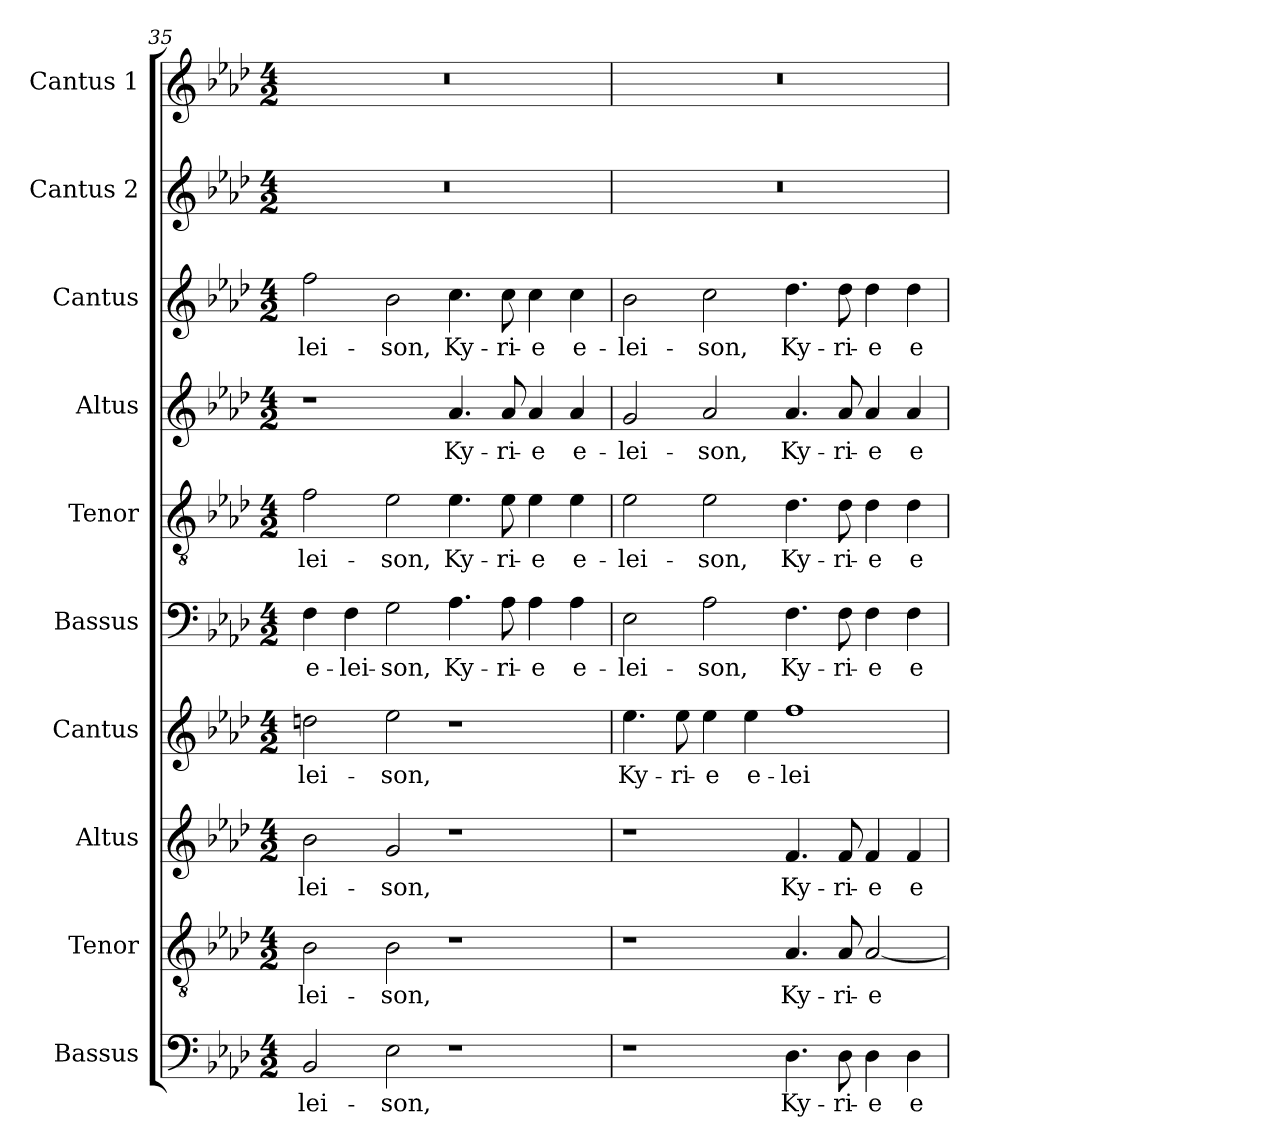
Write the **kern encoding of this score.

**kern	**text	**kern	**text	**kern	**text	**kern	**text	**kern	**text	**kern	**text	**kern	**text	**kern	**text	**kern	**kern
*part10	*part10	*part9	*part9	*part8	*part8	*part7	*part7	*part6	*part6	*part5	*part5	*part4	*part4	*part3	*part3	*part2	*part1
*staff10	*staff10	*staff9	*staff9	*staff8	*staff8	*staff7	*staff7	*staff6	*staff6	*staff5	*staff5	*staff4	*staff4	*staff3	*staff3	*staff2	*staff1
*I"Bassus	*	*I"Tenor	*	*I"Altus	*	*I"Cantus	*	*I"Bassus	*	*I"Tenor	*	*I"Altus	*	*I"Cantus	*	*I"Cantus 2	*I"Cantus 1
*	*	*	*	*	*	*	*	*	*	*	*	*	*	*	*	*I'Cant.	*I'Cant.
*clefF4	*	*clefGv2	*	*clefG2	*	*clefG2	*	*clefF4	*	*clefGv2	*	*clefG2	*	*clefG2	*	*clefG2	*clefG2
*	*	*ITrd7c12	*	*ITrd7c12	*	*	*	*	*	*ITrd7c12	*	*ITrd7c12	*	*	*	*	*
*k[b-e-a-d-]	*	*k[b-e-a-d-]	*	*k[b-e-a-d-]	*	*k[b-e-a-d-]	*	*k[b-e-a-d-]	*	*k[b-e-a-d-]	*	*k[b-e-a-d-]	*	*k[b-e-a-d-]	*	*k[b-e-a-d-]	*k[b-e-a-d-]
*A-:	*	*A-:	*	*A-:	*	*A-:	*	*A-:	*	*A-:	*	*A-:	*	*A-:	*	*A-:	*A-:
*M4/2	*	*M4/2	*	*M4/2	*	*M4/2	*	*M4/2	*	*M4/2	*	*M4/2	*	*M4/2	*	*M4/2	*M4/2
=35	=35	=35	=35	=35	=35	=35	=35	=35	=35	=35	=35	=35	=35	=35	=35	=35	=35
!	!LO:LY:b:color=#000000	!	!	!	!	!	!	!	!	!	!	!	!	!	!	!	!
!	!	!	!LO:LY:b:color=#000000	!	!	!	!	!	!	!	!	!	!	!	!	!	!
!	!	!	!	!	!LO:LY:b:color=#000000	!	!	!	!	!	!	!	!	!	!	!	!
!	!	!	!	!	!	!	!LO:LY:b:color=#000000	!	!	!	!	!	!	!	!	!	!
!	!	!	!	!	!	!	!	!	!LO:LY:b:color=#000000	!	!	!	!	!	!	!	!
!	!	!	!	!	!	!	!	!	!	!	!LO:LY:b:color=#000000	!	!	!	!	!	!
!	!	!	!	!	!	!	!	!	!	!	!	!	!	!	!LO:LY:b:color=#000000	!LO:N:vis=1	!LO:N:vis=1
2BB-i/	-lei-	2BB-i\	-lei-	2B-i\	-lei-	2ddni\	-lei-	4Fi\	e-	2Fi\	-lei-	1r	.	2ffi\	-lei-	0r	0r
!	!	!	!	!	!	!	!	!	!LO:LY:b:color=#000000	!	!	!	!	!	!	!	!
.	.	.	.	.	.	.	.	4Fi\	-lei-	.	.	.	.	.	.	.	.
!	!LO:LY:b:color=#000000	!	!	!	!	!	!	!	!	!	!	!	!	!	!	!	!
!	!	!	!LO:LY:b:color=#000000	!	!	!	!	!	!	!	!	!	!	!	!	!	!
!	!	!	!	!	!LO:LY:b:color=#000000	!	!	!	!	!	!	!	!	!	!	!	!
!	!	!	!	!	!	!	!LO:LY:b:color=#000000	!	!	!	!	!	!	!	!	!	!
!	!	!	!	!	!	!	!	!	!LO:LY:b:color=#000000	!	!	!	!	!	!	!	!
!	!	!	!	!	!	!	!	!	!	!	!LO:LY:b:color=#000000	!	!	!	!	!	!
!	!	!	!	!	!	!	!	!	!	!	!	!	!	!	!LO:LY:b:color=#000000	!	!
2E-i\	-son,	2BB-i\	-son,	2Gi/	-son,	2ee-i\	-son,	2Gi\	-son,	2E-i\	-son,	.	.	2b-i\	-son,	.	.
!	!	!	!	!	!	!	!	!	!LO:LY:b:color=#000000	!	!	!	!	!	!	!	!
!	!	!	!	!	!	!	!	!	!	!	!LO:LY:b:color=#000000	!	!	!	!	!	!
!	!	!	!	!	!	!	!	!	!	!	!	!	!LO:LY:b:color=#000000	!	!	!	!
!	!	!	!	!	!	!	!	!	!	!	!	!	!	!	!LO:LY:b:color=#000000	!	!
1r	.	1r	.	1r	.	1r	.	4.A-i\	Ky-	4.E-i\	Ky-	4.A-i/	Ky-	4.cci\	Ky-	.	.
!	!	!	!	!	!	!	!	!	!LO:LY:b:color=#000000	!	!	!	!	!	!	!	!
!	!	!	!	!	!	!	!	!	!	!	!LO:LY:b:color=#000000	!	!	!	!	!	!
!	!	!	!	!	!	!	!	!	!	!	!	!	!LO:LY:b:color=#000000	!	!	!	!
!	!	!	!	!	!	!	!	!	!	!	!	!	!	!	!LO:LY:b:color=#000000	!	!
.	.	.	.	.	.	.	.	8A-i\	-ri-	8E-i\	-ri-	8A-i/	-ri-	8cci\	-ri-	.	.
!	!	!	!	!	!	!	!	!	!LO:LY:b:color=#000000	!	!	!	!	!	!	!	!
!	!	!	!	!	!	!	!	!	!	!	!LO:LY:b:color=#000000	!	!	!	!	!	!
!	!	!	!	!	!	!	!	!	!	!	!	!	!LO:LY:b:color=#000000	!	!	!	!
!	!	!	!	!	!	!	!	!	!	!	!	!	!	!	!LO:LY:b:color=#000000	!	!
.	.	.	.	.	.	.	.	4A-i\	-e	4E-i\	-e	4A-i/	-e	4cci\	-e	.	.
!	!	!	!	!	!	!	!	!	!LO:LY:b:color=#000000	!	!	!	!	!	!	!	!
!	!	!	!	!	!	!	!	!	!	!	!LO:LY:b:color=#000000	!	!	!	!	!	!
!	!	!	!	!	!	!	!	!	!	!	!	!	!LO:LY:b:color=#000000	!	!	!	!
!	!	!	!	!	!	!	!	!	!	!	!	!	!	!	!LO:LY:b:color=#000000	!	!
.	.	.	.	.	.	.	.	4A-i\	e-	4E-i\	e-	4A-i/	e-	4cci\	e-	.	.
!!LO:LB:g=z
=36	=36	=36	=36	=36	=36	=36	=36	=36	=36	=36	=36	=36	=36	=36	=36	=36	=36
!	!	!	!	!	!	!	!LO:LY:b:color=#000000	!	!	!	!	!	!	!	!	!	!
!	!	!	!	!	!	!	!	!	!LO:LY:b:color=#000000	!	!	!	!	!	!	!	!
!	!	!	!	!	!	!	!	!	!	!	!LO:LY:b:color=#000000	!	!	!	!	!	!
!	!	!	!	!	!	!	!	!	!	!	!	!	!LO:LY:b:color=#000000	!	!	!	!
!	!	!	!	!	!	!	!	!	!	!	!	!	!	!	!LO:LY:b:color=#000000	!LO:N:vis=1	!LO:N:vis=1
1r	.	1r	.	1r	.	4.ee-i\	Ky-	2E-i\	-lei-	2E-i\	-lei-	2Gi/	-lei-	2b-i\	-lei-	0r	0r
!	!	!	!	!	!	!	!LO:LY:b:color=#000000	!	!	!	!	!	!	!	!	!	!
.	.	.	.	.	.	8ee-i\	-ri-	.	.	.	.	.	.	.	.	.	.
!	!	!	!	!	!	!	!LO:LY:b:color=#000000	!	!	!	!	!	!	!	!	!	!
!	!	!	!	!	!	!	!	!	!LO:LY:b:color=#000000	!	!	!	!	!	!	!	!
!	!	!	!	!	!	!	!	!	!	!	!LO:LY:b:color=#000000	!	!	!	!	!	!
!	!	!	!	!	!	!	!	!	!	!	!	!	!LO:LY:b:color=#000000	!	!	!	!
!	!	!	!	!	!	!	!	!	!	!	!	!	!	!	!LO:LY:b:color=#000000	!	!
.	.	.	.	.	.	4ee-i\	-e	2A-i\	-son,	2E-i\	-son,	2A-i/	-son,	2cci\	-son,	.	.
!	!	!	!	!	!	!	!LO:LY:b:color=#000000	!	!	!	!	!	!	!	!	!	!
.	.	.	.	.	.	4ee-i\	e-	.	.	.	.	.	.	.	.	.	.
!	!LO:LY:b:color=#000000	!	!	!	!	!	!	!	!	!	!	!	!	!	!	!	!
!	!	!	!LO:LY:b:color=#000000	!	!	!	!	!	!	!	!	!	!	!	!	!	!
!	!	!	!	!	!LO:LY:b:color=#000000	!	!	!	!	!	!	!	!	!	!	!	!
!	!	!	!	!	!	!	!LO:LY:b:color=#000000	!	!	!	!	!	!	!	!	!	!
!	!	!	!	!	!	!	!	!	!LO:LY:b:color=#000000	!	!	!	!	!	!	!	!
!	!	!	!	!	!	!	!	!	!	!	!LO:LY:b:color=#000000	!	!	!	!	!	!
!	!	!	!	!	!	!	!	!	!	!	!	!	!LO:LY:b:color=#000000	!	!	!	!
!	!	!	!	!	!	!	!	!	!	!	!	!	!	!	!LO:LY:b:color=#000000	!	!
4.D-i\	Ky-	4.AA-i/	Ky-	4.Fi/	Ky-	1ffi	-lei-	4.Fi\	Ky-	4.D-i\	Ky-	4.A-i/	Ky-	4.dd-i\	Ky-	.	.
!	!LO:LY:b:color=#000000	!	!	!	!	!	!	!	!	!	!	!	!	!	!	!	!
!	!	!	!LO:LY:b:color=#000000	!	!	!	!	!	!	!	!	!	!	!	!	!	!
!	!	!	!	!	!LO:LY:b:color=#000000	!	!	!	!	!	!	!	!	!	!	!	!
!	!	!	!	!	!	!	!	!	!LO:LY:b:color=#000000	!	!	!	!	!	!	!	!
!	!	!	!	!	!	!	!	!	!	!	!LO:LY:b:color=#000000	!	!	!	!	!	!
!	!	!	!	!	!	!	!	!	!	!	!	!	!LO:LY:b:color=#000000	!	!	!	!
!	!	!	!	!	!	!	!	!	!	!	!	!	!	!	!LO:LY:b:color=#000000	!	!
8D-i\	-ri-	8AA-i/	-ri-	8Fi/	-ri-	.	.	8Fi\	-ri-	8D-i\	-ri-	8A-i/	-ri-	8dd-i\	-ri-	.	.
!	!LO:LY:b:color=#000000	!	!	!	!	!	!	!	!	!	!	!	!	!	!	!	!
!	!	!	!LO:LY:b:color=#000000	!	!	!	!	!	!	!	!	!	!	!	!	!	!
!	!	!	!	!	!LO:LY:b:color=#000000	!	!	!	!	!	!	!	!	!	!	!	!
!	!	!	!	!	!	!	!	!	!LO:LY:b:color=#000000	!	!	!	!	!	!	!	!
!	!	!	!	!	!	!	!	!	!	!	!LO:LY:b:color=#000000	!	!	!	!	!	!
!	!	!	!	!	!	!	!	!	!	!	!	!	!LO:LY:b:color=#000000	!	!	!	!
!	!	!	!	!	!	!	!	!	!	!	!	!	!	!	!LO:LY:b:color=#000000	!	!
4D-i\	-e	[<2AA-i/	-e	4Fi/	-e	.	.	4Fi\	-e	4D-i\	-e	4A-i/	-e	4dd-i\	-e	.	.
!	!LO:LY:b:color=#000000	!	!	!	!	!	!	!	!	!	!	!	!	!	!	!	!
!	!	!	!	!	!LO:LY:b:color=#000000	!	!	!	!	!	!	!	!	!	!	!	!
!	!	!	!	!	!	!	!	!	!LO:LY:b:color=#000000	!	!	!	!	!	!	!	!
!	!	!	!	!	!	!	!	!	!	!	!LO:LY:b:color=#000000	!	!	!	!	!	!
!	!	!	!	!	!	!	!	!	!	!	!	!	!LO:LY:b:color=#000000	!	!	!	!
!	!	!	!	!	!	!	!	!	!	!	!	!	!	!	!LO:LY:b:color=#000000	!	!
4D-i\	e-	.	.	4Fi/	e-	.	.	4Fi\	e-	4D-i\	e-	4A-i/	e-	4dd-i\	e-	.	.
=	=	=	=	=	=	=	=	=	=	=	=	=	=	=	=	=	=
*-	*-	*-	*-	*-	*-	*-	*-	*-	*-	*-	*-	*-	*-	*-	*-	*-	*-
